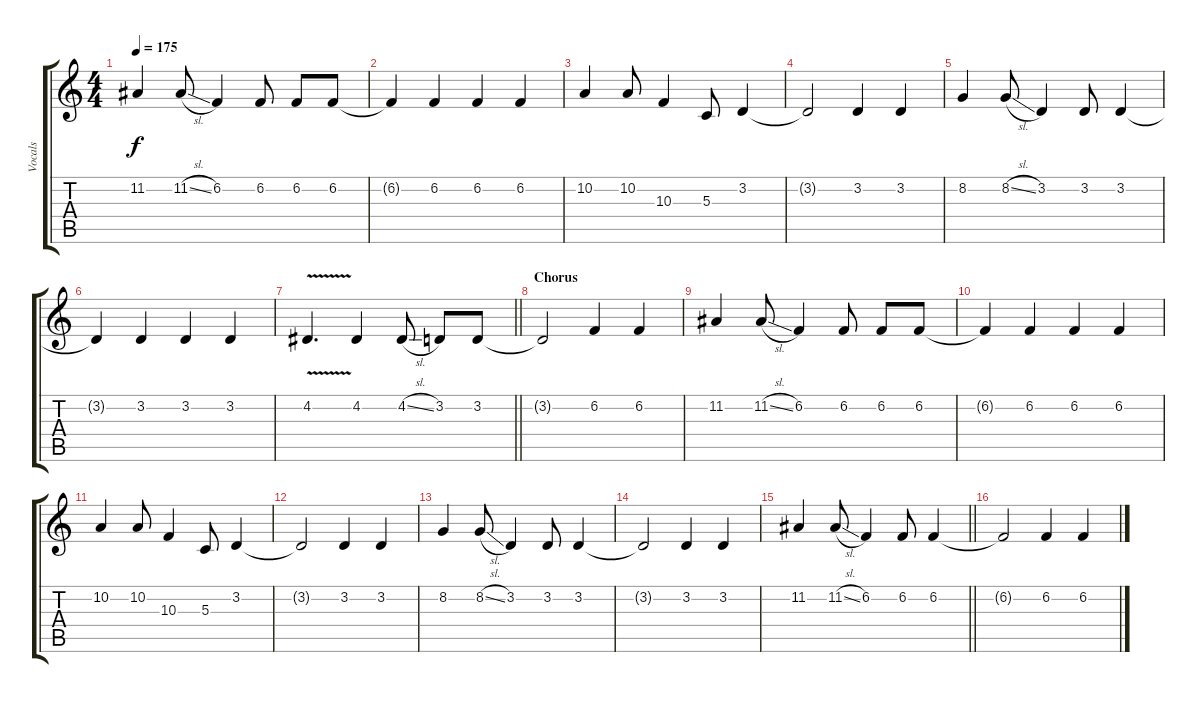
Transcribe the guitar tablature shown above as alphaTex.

\track ("Vocals" "Vocals") {instrument lead6voice}
\staff {score tabs}
\tuning (E4 B3 G3 D3 A2 E2) {hide}
\ts (4 4)
\tempo 175
\clef g2
\ks c
11.2.4{dy f} 11.2{sl}.8 6.2.4 6.2.8 6.2.8 6.2.8 |
6.2{t}.4 6.2.4 6.2.4 6.2.4 |
10.2.4 10.2.8 10.3.4 5.3.8 3.2.4 |
3.2{t}.2 3.2.4 3.2.4 |
8.2.4 8.2{sl}.8 3.2.4 3.2.8 3.2.4 |
3.2{t}.4 3.2.4 3.2.4 3.2.4 |
\barLineRight lightlight
4.2{v}.4{d} 4.2.4 4.2{sl}.8 3.2.8 3.2.8 |
\section ("" "Chorus")
3.2{t}.2 6.2.4 6.2.4 |
11.2.4 11.2{sl}.8 6.2.4 6.2.8 6.2.8 6.2.8 |
6.2{t}.4 6.2.4 6.2.4 6.2.4 |
10.2.4 10.2.8 10.3.4 5.3.8 3.2.4 |
3.2{t}.2 3.2.4 3.2.4 |
8.2.4 8.2{sl}.8 3.2.4 3.2.8 3.2.4 |
3.2{t}.2 3.2.4 3.2.4 |
\barLineRight lightlight
11.2.4 11.2{sl}.8 6.2.4 6.2.8 6.2.4 |
6.2{t}.2 6.2.4 6.2.4
